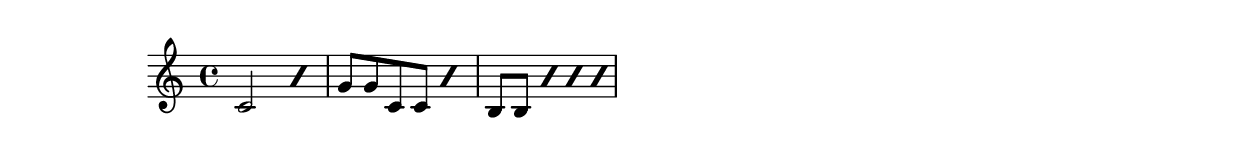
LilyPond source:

\version "2.6.0"
\header {
texidoc = "Within a bar, beat repeats denote that a music snippet should be
played again."
}

\score {  \relative c'
	 \context Voice { \time 4/4
   \repeat "percent" 2 { c2 }

   % the chairman dances
   \repeat "percent" 2 { g'8 g c, c  }   
   \repeat "percent" 4 { b8 b8  }
  }
	 \layout { raggedright = ##t }
}
